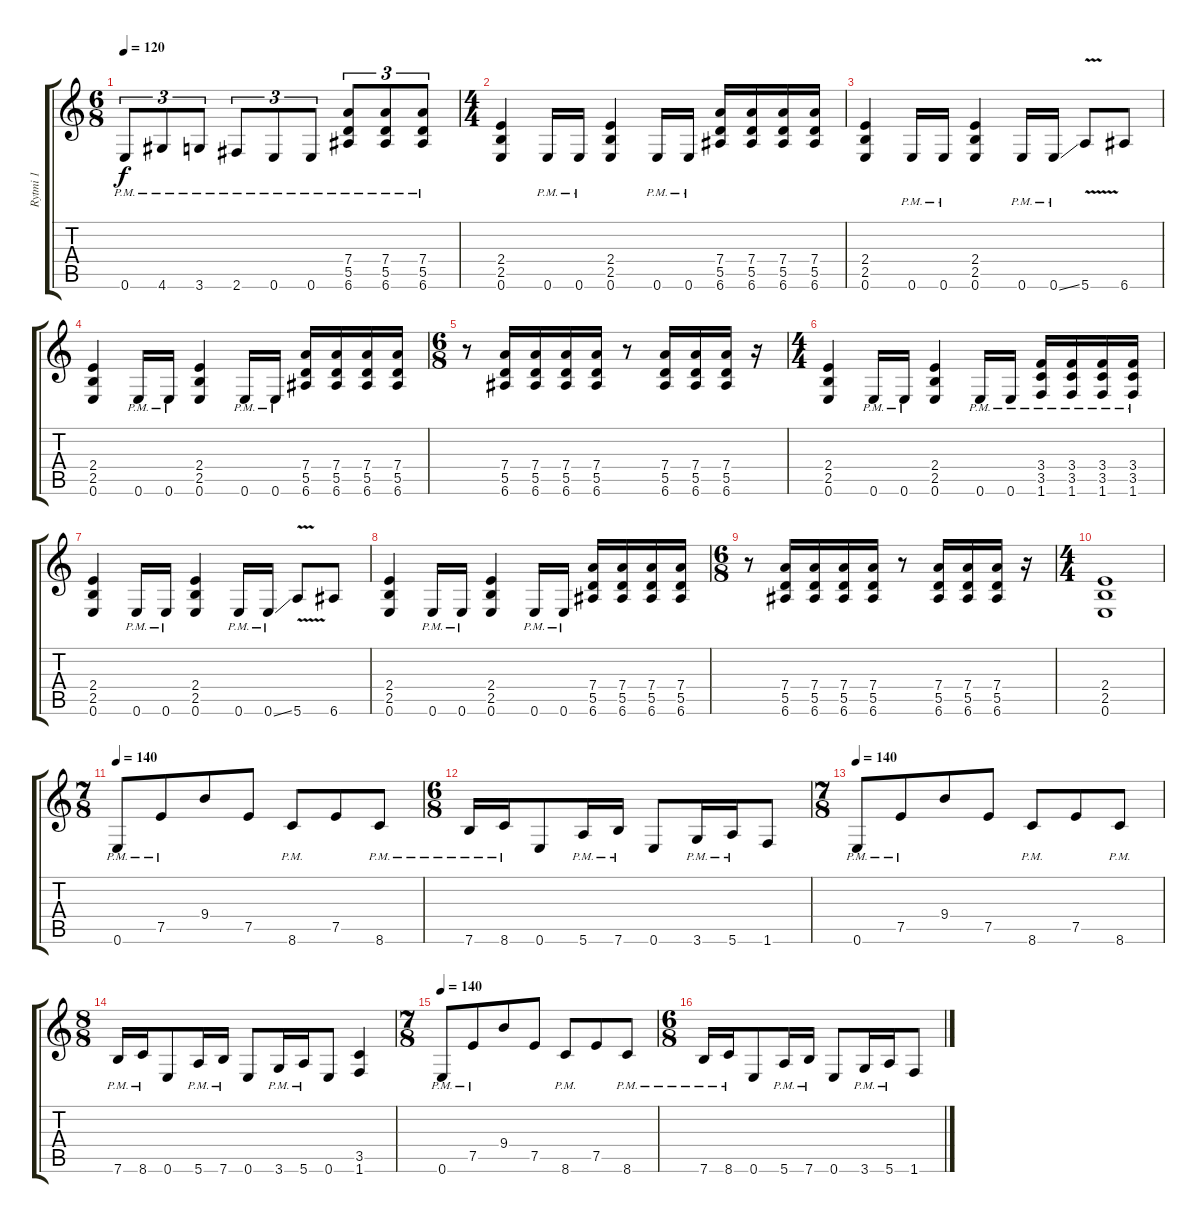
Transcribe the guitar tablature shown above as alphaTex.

\track ("Rytmi 1" "Rytmi 1") {instrument distortionguitar}
\staff {score tabs}
\tuning (E4 B3 G3 D3 A2 E2) {hide}
\ts (6 8)
\tempo 120
\clef g2
\ks c
0.6{pm}.8{tu (3 2) dy f} 4.6{pm}.8{tu (3 2)} 3.6{pm}.8{tu (3 2)} 2.6{pm}.8{tu (3 2)} 0.6{pm}.8{tu (3 2)} 0.6{pm}.8{tu (3 2)} (7.4{pm} 5.5{pm} 6.6{pm}).8{tu (3 2)} (7.4{pm} 5.5{pm} 6.6{pm}).8{tu (3 2)} (7.4{pm} 5.5{pm} 6.6{pm}).8{tu (3 2)} |
\ts (4 4)
(2.4 2.5 0.6).4 0.6{pm}.16 0.6{pm}.16 (2.4 2.5 0.6).4 0.6{pm}.16 0.6{pm}.16 (7.4 5.5 6.6).16 (7.4 5.5 6.6).16 (7.4 5.5 6.6).16 (7.4 5.5 6.6).16 |
(2.4 2.5 0.6).4 0.6{pm}.16 0.6{pm}.16 (2.4 2.5 0.6).4 0.6{pm}.16 0.6{ss pm}.16 5.6{v}.8 6.6.8 |
(2.4 2.5 0.6).4 0.6{pm}.16 0.6{pm}.16 (2.4 2.5 0.6).4 0.6{pm}.16 0.6{pm}.16 (7.4 5.5 6.6).16 (7.4 5.5 6.6).16 (7.4 5.5 6.6).16 (7.4 5.5 6.6).16 |
\ts (6 8)
r.8 (7.4 5.5 6.6).16 (7.4 5.5 6.6).16 (7.4 5.5 6.6).16 (7.4 5.5 6.6).16 r.8 (7.4 5.5 6.6).16 (7.4 5.5 6.6).16 (7.4 5.5 6.6).16 r.16 |
\ts (4 4)
(2.4 2.5 0.6).4 0.6{pm}.16 0.6{pm}.16 (2.4 2.5 0.6).4 0.6{pm}.16 0.6{pm}.16 (3.4{pm} 3.5{pm} 1.6{pm}).16 (3.4{pm} 3.5{pm} 1.6{pm}).16 (3.4{pm} 3.5{pm} 1.6{pm}).16 (3.4{pm} 3.5{pm} 1.6{pm}).16 |
(2.4 2.5 0.6).4 0.6{pm}.16 0.6{pm}.16 (2.4 2.5 0.6).4 0.6{pm}.16 0.6{ss pm}.16 5.6{v}.8 6.6.8 |
(2.4 2.5 0.6).4 0.6{pm}.16 0.6{pm}.16 (2.4 2.5 0.6).4 0.6{pm}.16 0.6{pm}.16 (7.4 5.5 6.6).16 (7.4 5.5 6.6).16 (7.4 5.5 6.6).16 (7.4 5.5 6.6).16 |
\ts (6 8)
r.8 (7.4 5.5 6.6).16 (7.4 5.5 6.6).16 (7.4 5.5 6.6).16 (7.4 5.5 6.6).16 r.8 (7.4 5.5 6.6).16 (7.4 5.5 6.6).16 (7.4 5.5 6.6).16 r.16 |
\ts (4 4)
(2.4 2.5 0.6).1 |
\ts (7 8)
\tempo 140
0.6{pm}.8 7.5{pm}.8 9.4.8 7.5.8 8.6{pm}.8 7.5.8 8.6{pm}.8 |
\ts (6 8)
7.6{pm}.16 8.6{pm}.16 0.6.8 5.6{pm}.16 7.6{pm}.16 0.6.8 3.6{pm}.16 5.6{pm}.16 1.6.8 |
\ts (7 8)
\tempo 140
0.6{pm}.8 7.5{pm}.8 9.4.8 7.5.8 8.6{pm}.8 7.5.8 8.6{pm}.8 |
\ts (8 8)
7.6{pm}.16 8.6{pm}.16 0.6.8 5.6{pm}.16 7.6{pm}.16 0.6.8 3.6{pm}.16 5.6{pm}.16 0.6.8 (3.5 1.6).4 |
\ts (7 8)
\tempo 140
0.6{pm}.8 7.5{pm}.8 9.4.8 7.5.8 8.6{pm}.8 7.5.8 8.6{pm}.8 |
\ts (6 8)
7.6{pm}.16 8.6{pm}.16 0.6.8 5.6{pm}.16 7.6{pm}.16 0.6.8 3.6{pm}.16 5.6{pm}.16 1.6.8
